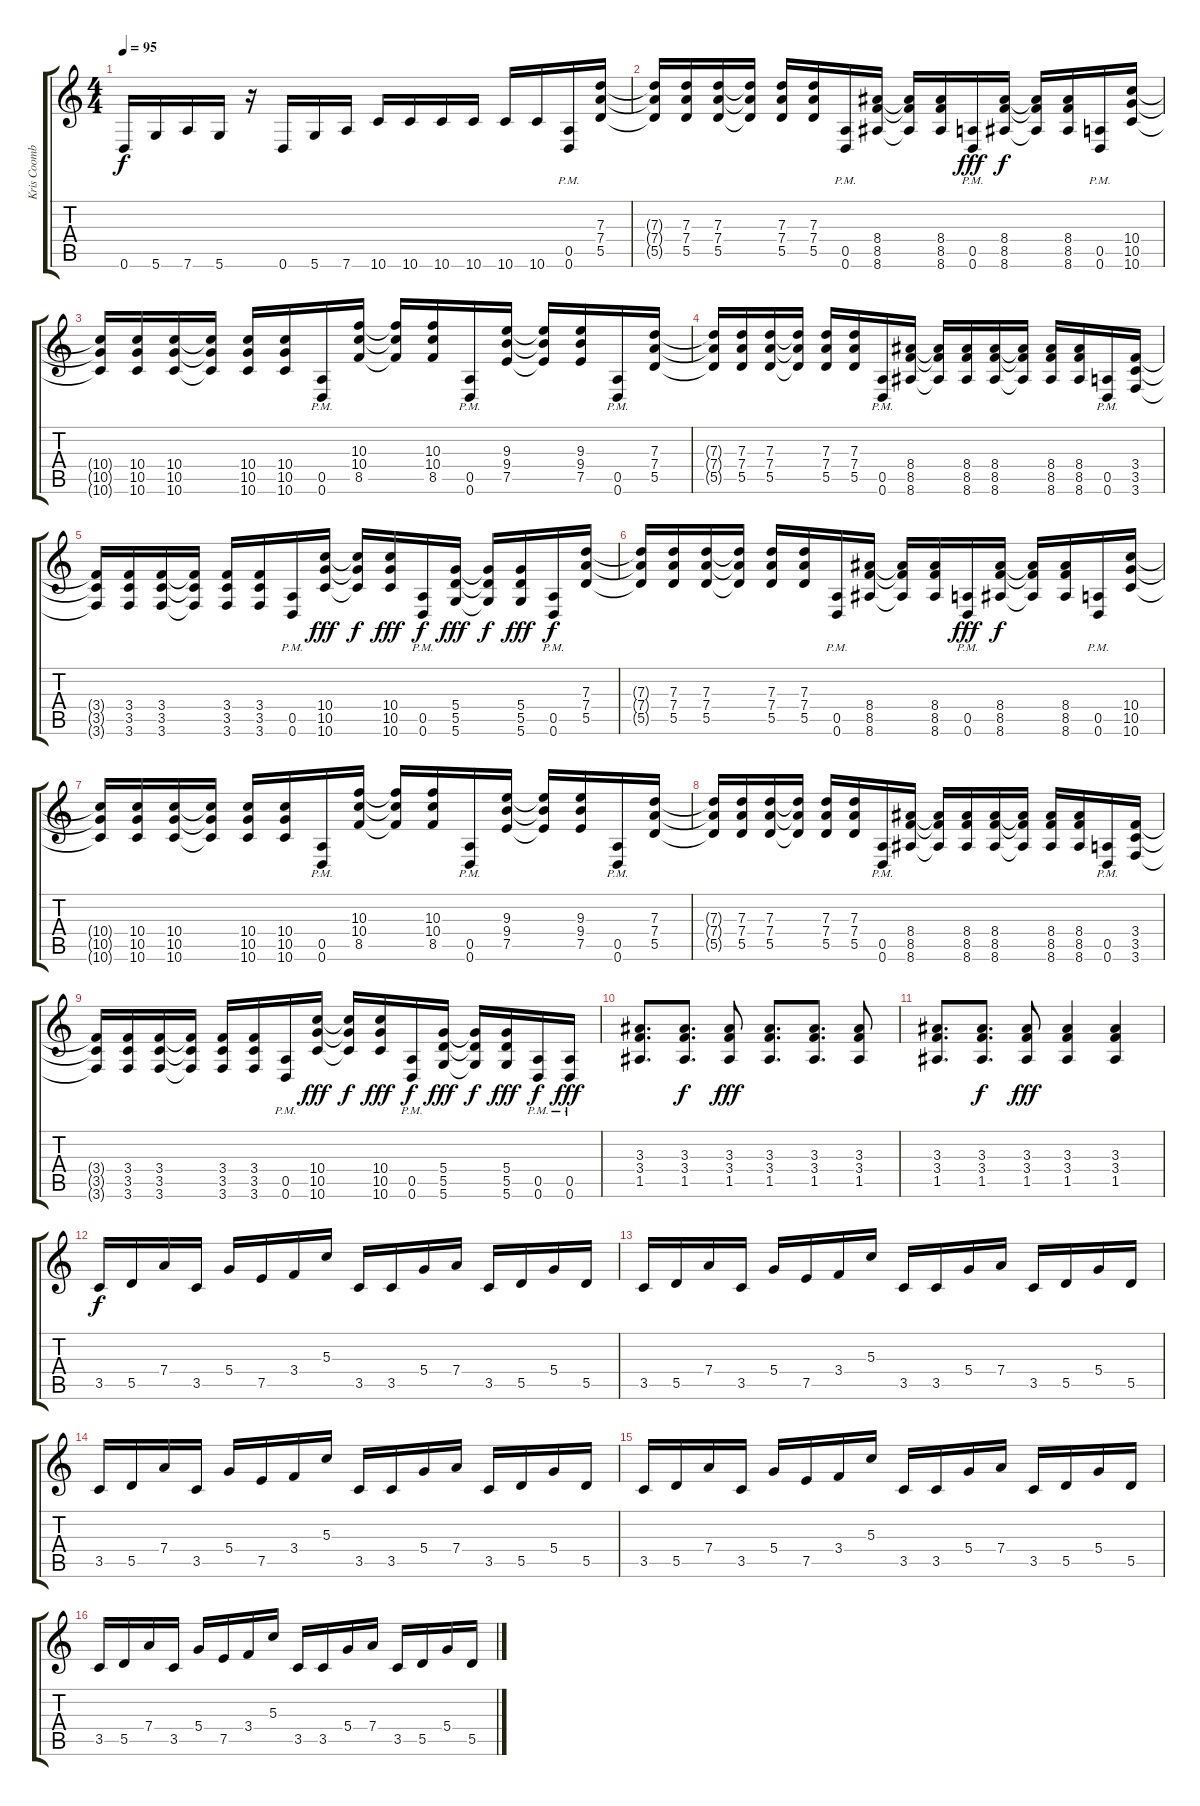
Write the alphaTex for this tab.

\track ("Kris Coombs" "Kris Coomb") {instrument distortionguitar}
\staff {score tabs}
\tuning (E4 B3 G3 D3 A2 D2) {hide}
\ts (4 4)
\tempo 95
\clef g2
\ks c
0.6{t}.16{dy f} 5.6.16 7.6.16 5.6.16 r.16 0.6.16 5.6.16 7.6.16 10.6.16 10.6.16 10.6.16 10.6.16 10.6.16 10.6.16 (0.5{pm} 0.6{pm}).16 (7.3 7.4 5.5).16 |
(7.3{t} 7.4{t} 5.5{t}).16 (7.3 7.4 5.5).16 (7.3 7.4 5.5).16 (7.3{t} 7.4{t} 5.5{t}).16 (7.3 7.4 5.5).16 (7.3 7.4 5.5).16 (0.5{pm} 0.6{pm}).16 (8.4 8.5 8.6).16 (8.4{t} 8.5{t} 8.6{t}).16 (8.4 8.5 8.6).16 (0.5{pm} 0.6{pm}).16{dy fff} (8.4 8.5 8.6).16{dy f} (8.4{t} 8.5{t} 8.6{t}).16 (8.4 8.5 8.6).16 (0.5{pm} 0.6{pm}).16 (10.4 10.5 10.6).16 |
(10.4{t} 10.5{t} 10.6{t}).16 (10.4 10.5 10.6).16 (10.4 10.5 10.6).16 (10.4{t} 10.5{t} 10.6{t}).16 (10.4 10.5 10.6).16 (10.4 10.5 10.6).16 (0.5{pm} 0.6{pm}).16 (10.3 10.4 8.5).16 (10.3{t} 10.4{t} 8.5{t}).16 (10.3 10.4 8.5).16 (0.5{pm} 0.6{pm}).16 (9.3 9.4 7.5).16 (9.3{t} 9.4{t} 7.5{t}).16 (9.3 9.4 7.5).16 (0.5{pm} 0.6{pm}).16 (7.3 7.4 5.5).16 |
(7.3{t} 7.4{t} 5.5{t}).16 (7.3 7.4 5.5).16 (7.3 7.4 5.5).16 (7.3{t} 7.4{t} 5.5{t}).16 (7.3 7.4 5.5).16 (7.3 7.4 5.5).16 (0.5{pm} 0.6{pm}).16 (8.4 8.5 8.6).16 (8.4{t} 8.5{t} 8.6{t}).16 (8.4 8.5 8.6).16 (8.4 8.5 8.6).16 (8.4{t} 8.5{t} 8.6{t}).16 (8.4 8.5 8.6).16 (8.4 8.5 8.6).16 (0.5{pm} 0.6{pm}).16 (3.4 3.5 3.6).16 |
(3.4{t} 3.5{t} 3.6{t}).16 (3.4 3.5 3.6).16 (3.4 3.5 3.6).16 (3.4{t} 3.5{t} 3.6{t}).16 (3.4 3.5 3.6).16 (3.4 3.5 3.6).16 (0.5{pm} 0.6{pm}).16 (10.4 10.5 10.6).16{dy fff} (10.4{t} 10.5{t} 10.6{t}).16{dy f} (10.4 10.5 10.6).16{dy fff} (0.5{pm} 0.6{pm}).16{dy f} (5.4 5.5 5.6).16{dy fff} (5.4{t} 5.5{t} 5.6{t}).16{dy f} (5.4 5.5 5.6).16{dy fff} (0.5{pm} 0.6{pm}).16{dy f} (7.3 7.4 5.5).16 |
(7.3{t} 7.4{t} 5.5{t}).16 (7.3 7.4 5.5).16 (7.3 7.4 5.5).16 (7.3{t} 7.4{t} 5.5{t}).16 (7.3 7.4 5.5).16 (7.3 7.4 5.5).16 (0.5{pm} 0.6{pm}).16 (8.4 8.5 8.6).16 (8.4{t} 8.5{t} 8.6{t}).16 (8.4 8.5 8.6).16 (0.5{pm} 0.6{pm}).16{dy fff} (8.4 8.5 8.6).16{dy f} (8.4{t} 8.5{t} 8.6{t}).16 (8.4 8.5 8.6).16 (0.5{pm} 0.6{pm}).16 (10.4 10.5 10.6).16 |
(10.4{t} 10.5{t} 10.6{t}).16 (10.4 10.5 10.6).16 (10.4 10.5 10.6).16 (10.4{t} 10.5{t} 10.6{t}).16 (10.4 10.5 10.6).16 (10.4 10.5 10.6).16 (0.5{pm} 0.6{pm}).16 (10.3 10.4 8.5).16 (10.3{t} 10.4{t} 8.5{t}).16 (10.3 10.4 8.5).16 (0.5{pm} 0.6{pm}).16 (9.3 9.4 7.5).16 (9.3{t} 9.4{t} 7.5{t}).16 (9.3 9.4 7.5).16 (0.5{pm} 0.6{pm}).16 (7.3 7.4 5.5).16 |
(7.3{t} 7.4{t} 5.5{t}).16 (7.3 7.4 5.5).16 (7.3 7.4 5.5).16 (7.3{t} 7.4{t} 5.5{t}).16 (7.3 7.4 5.5).16 (7.3 7.4 5.5).16 (0.5{pm} 0.6{pm}).16 (8.4 8.5 8.6).16 (8.4{t} 8.5{t} 8.6{t}).16 (8.4 8.5 8.6).16 (8.4 8.5 8.6).16 (8.4{t} 8.5{t} 8.6{t}).16 (8.4 8.5 8.6).16 (8.4 8.5 8.6).16 (0.5{pm} 0.6{pm}).16 (3.4 3.5 3.6).16 |
(3.4{t} 3.5{t} 3.6{t}).16 (3.4 3.5 3.6).16 (3.4 3.5 3.6).16 (3.4{t} 3.5{t} 3.6{t}).16 (3.4 3.5 3.6).16 (3.4 3.5 3.6).16 (0.5{pm} 0.6{pm}).16 (10.4 10.5 10.6).16{dy fff} (10.4{t} 10.5{t} 10.6{t}).16{dy f} (10.4 10.5 10.6).16{dy fff} (0.5{pm} 0.6{pm}).16{dy f} (5.4 5.5 5.6).16{dy fff} (5.4{t} 5.5{t} 5.6{t}).16{dy f} (5.4 5.5 5.6).16{dy fff} (0.5{pm} 0.6{pm}).16{dy f} (0.5{pm} 0.6{pm}).16{dy fff} |
(3.3 3.4 1.5).8{d} (3.3 3.4 1.5).8{d dy f} (3.3 3.4 1.5).8{dy fff} (3.3 3.4 1.5).8{d} (3.3 3.4 1.5).8{d} (3.3 3.4 1.5).8 |
(3.3 3.4 1.5).8{d} (3.3 3.4 1.5).8{d dy f} (3.3 3.4 1.5).8{dy fff} (3.3 3.4 1.5).4 (3.3 3.4 1.5).4 |
3.5.16{dy f} 5.5.16 7.4.16 3.5.16 5.4.16 7.5.16 3.4.16 5.3.16 3.5.16 3.5.16 5.4.16 7.4.16 3.5.16 5.5.16 5.4.16 5.5.16 |
3.5.16 5.5.16 7.4.16 3.5.16 5.4.16 7.5.16 3.4.16 5.3.16 3.5.16 3.5.16 5.4.16 7.4.16 3.5.16 5.5.16 5.4.16 5.5.16 |
3.5.16 5.5.16 7.4.16 3.5.16 5.4.16 7.5.16 3.4.16 5.3.16 3.5.16 3.5.16 5.4.16 7.4.16 3.5.16 5.5.16 5.4.16 5.5.16 |
3.5.16 5.5.16 7.4.16 3.5.16 5.4.16 7.5.16 3.4.16 5.3.16 3.5.16 3.5.16 5.4.16 7.4.16 3.5.16 5.5.16 5.4.16 5.5.16 |
3.5.16 5.5.16 7.4.16 3.5.16 5.4.16 7.5.16 3.4.16 5.3.16 3.5.16 3.5.16 5.4.16 7.4.16 3.5.16 5.5.16 5.4.16 5.5.16
